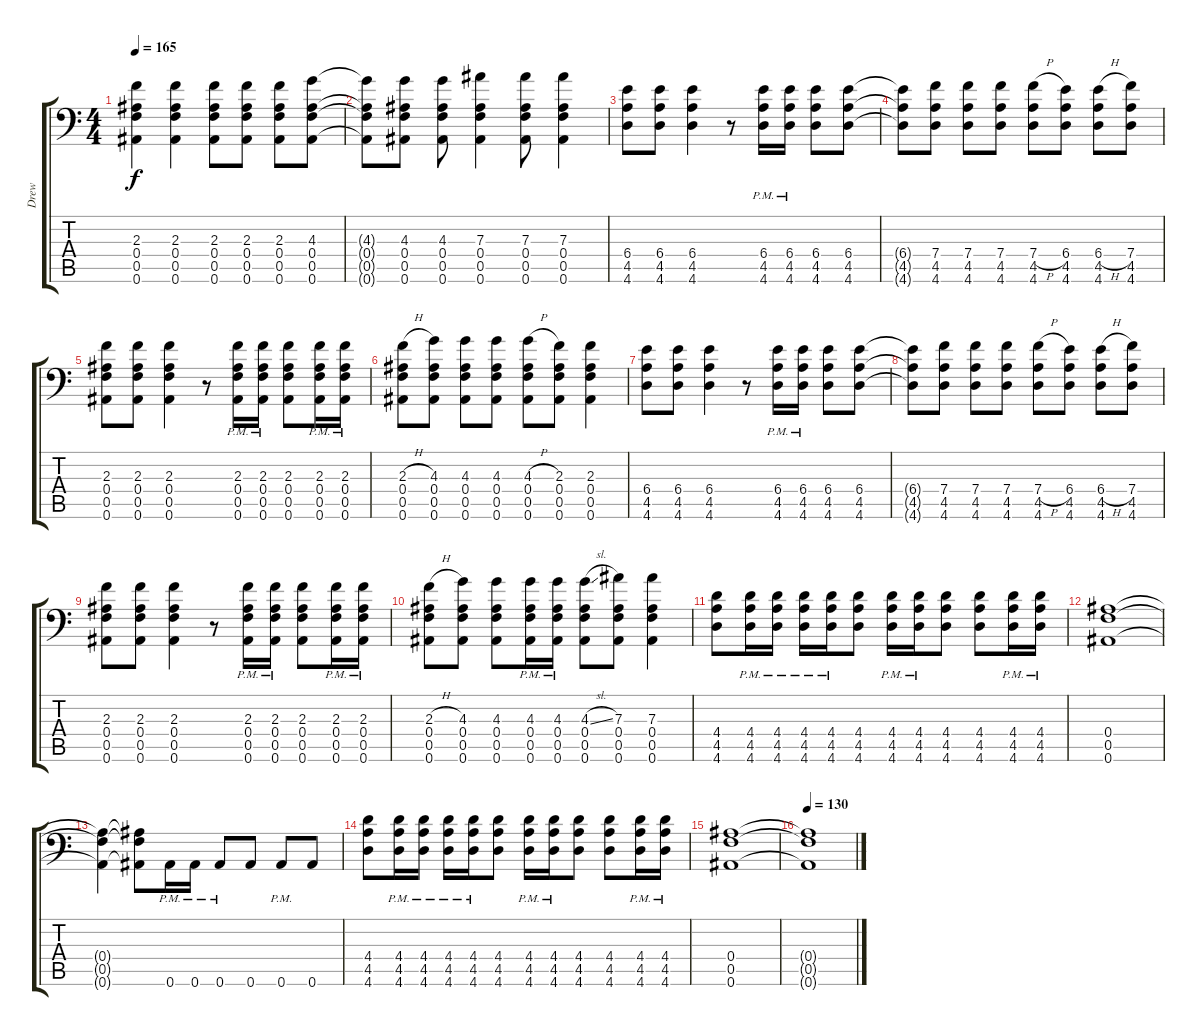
\track ("Drew" "Drew") {instrument distortionguitar}
\staff {score tabs}
\tuning (C4 G3 Eb3 Bb2 F2 Bb1) {hide}
\ts (4 4)
\tempo 165
\clef f4
\ks c
(2.3 0.4 0.5 0.6).4{dy f} (2.3 0.4 0.5 0.6).4 (2.3 0.4 0.5 0.6).8 (2.3 0.4 0.5 0.6).8 (2.3 0.4 0.5 0.6).8 (4.3 0.4 0.5 0.6).8 |
(4.3{t} 0.4{t} 0.5{t} 0.6{t}).8 (4.3 0.4 0.5 0.6).8 (4.3 0.4 0.5 0.6).8 (7.3 0.4 0.5 0.6).4 (7.3 0.4 0.5 0.6).8 (7.3 0.4 0.5 0.6).4 |
(6.4 4.5 4.6).8 (6.4 4.5 4.6).8 (6.4 4.5 4.6).4 r.8 (6.4{pm} 4.5{pm} 4.6{pm}).16 (6.4{pm} 4.5{pm} 4.6{pm}).16 (6.4 4.5 4.6).8 (6.4 4.5 4.6).8 |
(6.4{t} 4.5{t} 4.6{t}).8 (7.4 4.5 4.6).8 (7.4 4.5 4.6).8 (7.4 4.5 4.6).8 (7.4{h} 4.5 4.6).8 (6.4 4.5 4.6).8 (6.4{h} 4.5 4.6).8 (7.4 4.5 4.6).8 |
(2.3 0.4 0.5 0.6).8 (2.3 0.4 0.5 0.6).8 (2.3 0.4 0.5 0.6).4 r.8 (2.3{pm} 0.4{pm} 0.5{pm} 0.6{pm}).16 (2.3{pm} 0.4{pm} 0.5{pm} 0.6{pm}).16 (2.3 0.4 0.5 0.6).8 (2.3{pm} 0.4{pm} 0.5{pm} 0.6{pm}).16 (2.3{pm} 0.4{pm} 0.5{pm} 0.6{pm}).16 |
(2.3{h} 0.4 0.5 0.6).8 (4.3 0.4 0.5 0.6).8 (4.3 0.4 0.5 0.6).8 (4.3 0.4 0.5 0.6).8 (4.3{h} 0.4 0.5 0.6).8 (2.3 0.4 0.5 0.6).8 (2.3 0.4 0.5 0.6).4 |
(6.4 4.5 4.6).8 (6.4 4.5 4.6).8 (6.4 4.5 4.6).4 r.8 (6.4{pm} 4.5{pm} 4.6{pm}).16 (6.4{pm} 4.5{pm} 4.6{pm}).16 (6.4 4.5 4.6).8 (6.4 4.5 4.6).8 |
(6.4{t} 4.5{t} 4.6{t}).8 (7.4 4.5 4.6).8 (7.4 4.5 4.6).8 (7.4 4.5 4.6).8 (7.4{h} 4.5 4.6).8 (6.4 4.5 4.6).8 (6.4{h} 4.5 4.6).8 (7.4 4.5 4.6).8 |
(2.3 0.4 0.5 0.6).8 (2.3 0.4 0.5 0.6).8 (2.3 0.4 0.5 0.6).4 r.8 (2.3{pm} 0.4{pm} 0.5{pm} 0.6{pm}).16 (2.3{pm} 0.4{pm} 0.5{pm} 0.6{pm}).16 (2.3 0.4 0.5 0.6).8 (2.3{pm} 0.4{pm} 0.5{pm} 0.6{pm}).16 (2.3{pm} 0.4{pm} 0.5{pm} 0.6{pm}).16 |
(2.3{h} 0.4 0.5 0.6).8 (4.3 0.4 0.5 0.6).8 (4.3 0.4 0.5 0.6).8 (4.3{pm} 0.4{pm} 0.5{pm} 0.6{pm}).16 (4.3{pm} 0.4{pm} 0.5{pm} 0.6{pm}).16 (4.3{sl} 0.4 0.5 0.6).8 (7.3 0.4 0.5 0.6).8 (7.3 0.4 0.5 0.6).4 |
(4.4 4.5 4.6).8 (4.4{pm} 4.5{pm} 4.6{pm}).16 (4.4{pm} 4.5{pm} 4.6{pm}).16 (4.4{pm} 4.5{pm} 4.6{pm}).16 (4.4{pm} 4.5{pm} 4.6{pm}).16 (4.4 4.5 4.6).8 (4.4{pm} 4.5{pm} 4.6{pm}).16 (4.4{pm} 4.5{pm} 4.6{pm}).16 (4.4 4.5 4.6).8 (4.4 4.5 4.6).8 (4.4{pm} 4.5{pm} 4.6{pm}).16 (4.4{pm} 4.5{pm} 4.6{pm}).16 |
(0.4 0.5 0.6).1 |
(0.4{t} 0.5{t} 0.6{t}).4 (0.4{t} 0.5{t} 0.6{t}).8 0.6{pm}.16 0.6{pm}.16 0.6{pm}.8 0.6.8 0.6{pm}.8 0.6.8 |
(4.4 4.5 4.6).8 (4.4{pm} 4.5{pm} 4.6{pm}).16 (4.4{pm} 4.5{pm} 4.6{pm}).16 (4.4{pm} 4.5{pm} 4.6{pm}).16 (4.4{pm} 4.5{pm} 4.6{pm}).16 (4.4 4.5 4.6).8 (4.4{pm} 4.5{pm} 4.6{pm}).16 (4.4{pm} 4.5{pm} 4.6{pm}).16 (4.4 4.5 4.6).8 (4.4 4.5 4.6).8 (4.4{pm} 4.5{pm} 4.6{pm}).16 (4.4{pm} 4.5{pm} 4.6{pm}).16 |
(0.4 0.5 0.6).1 |
\tempo 130
(0.4{t} 0.5{t} 0.6{t}).1
